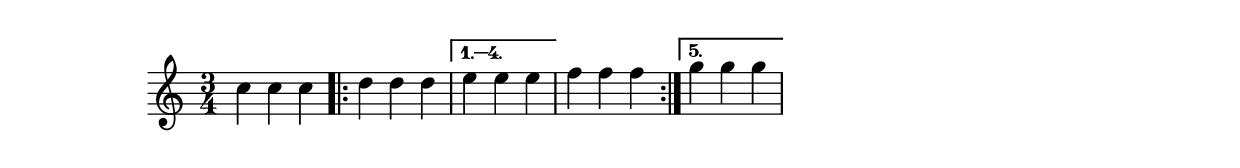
%% Do not edit this file; it is automatically
%% generated from LSR http://lsr.dsi.unimi.it
%% This file is in the public domain.
\version "2.13.10"

\header {
  lsrtags = "repeats"

%% Translation of GIT committish: 4385ed4cc738e164a95798862580b4b86703356f
  texidoces = "
De forma predeterminada, los corchetes de primera y segunda vez se
trazan encima de los finales alternativos completos, pero es posible
acortartlos estableciendo un valor cierto para
@code{voltaSpannerDuration}.  En el ejemplo siguiente, el corchete
sólo dura un compás, que corresponde a una duración de 3/4.

"
  doctitlees = "Shortening volta brackets"

%% Translation of GIT committish: d96023d8792c8af202c7cb8508010c0d3648899d
  texidocde = "
Volta-Klammern werden normalerweise über alle Noten der Klammer gezogen, aber
es ist möglich sie zu verkürzen.  Hierzu muss
@code{voltaSpannerDuration} definiert werden, in dem Beispiel etwa als
3/4, sodass die Klammer nur einen Takt dauert.

"
  doctitlede = "Volta-Klammern verkürzen"
%% Translation of GIT committish: e98b2d804c2a136edfa28adc894bb584f676c884
  texidocfr = "
Les crochets indiquant les fins alternatives s'étalent tout au long ce
celle-ci.  On peut les raccourcir en définissant la propriété
@code{voltaSpannerDuration}.  Dans l'exemple suivant, le crochet ne se
prolonge que sur une mesure à 3/4.

"
  doctitlefr = "Diminution de la taille du crochet d'alternative"


  texidoc = "
By default, the volta brackets will be drawn over all of the
alternative music, but it is possible to shorten them by setting
@code{voltaSpannerDuration}.  In the next example, the bracket only
lasts one measure, which is a duration of 3/4.

"
  doctitle = "Shortening volta brackets"
} % begin verbatim

\relative c'' {
  \time 3/4
  c4 c c
  \set Score.voltaSpannerDuration = #(ly:make-moment 3 4)
  \repeat volta 5 { d4 d d }
  \alternative {
    {
      e4 e e
      f4 f f
    }
    { g4 g g }
  }
}

